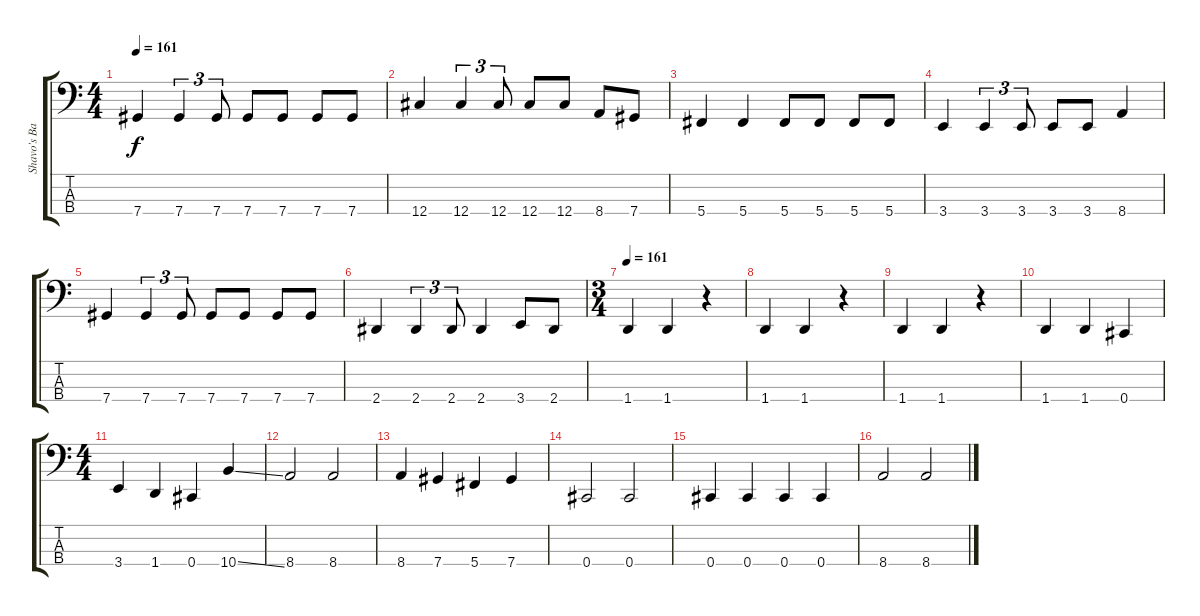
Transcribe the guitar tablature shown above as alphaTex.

\track ("Shavo's Bass" "Shavo's Ba") {instrument electricbassfinger}
\staff {score tabs}
\tuning (Gb2 Db2 Ab1 Db1) {hide}
\ts (4 4)
\tempo 161
\clef f4
\ks c
7.4.4{dy f} 7.4.4{tu (3 2)} 7.4.8{tu (3 2)} 7.4.8 7.4.8 7.4.8 7.4.8 |
12.4.4 12.4.4{tu (3 2)} 12.4.8{tu (3 2)} 12.4.8 12.4.8 8.4.8 7.4.8 |
5.4.4 5.4.4 5.4.8 5.4.8 5.4.8 5.4.8 |
3.4.4 3.4.4{tu (3 2)} 3.4.8{tu (3 2)} 3.4.8 3.4.8 8.4.4 |
7.4.4 7.4.4{tu (3 2)} 7.4.8{tu (3 2)} 7.4.8 7.4.8 7.4.8 7.4.8 |
2.4.4 2.4.4{tu (3 2)} 2.4.8{tu (3 2)} 2.4.4 3.4.8 2.4.8 |
\ts (3 4)
\tempo 161
1.4.4 1.4.4 r.4 |
1.4.4 1.4.4 r.4 |
1.4.4 1.4.4 r.4 |
1.4.4 1.4.4 0.4.4 |
\ts (4 4)
3.4.4 1.4.4 0.4.4 10.4{ss}.4 |
8.4.2 8.4.2 |
8.4.4 7.4.4 5.4.4 7.4.4 |
0.4.2 0.4.2 |
0.4.4 0.4.4 0.4.4 0.4.4 |
8.4.2 8.4.2
